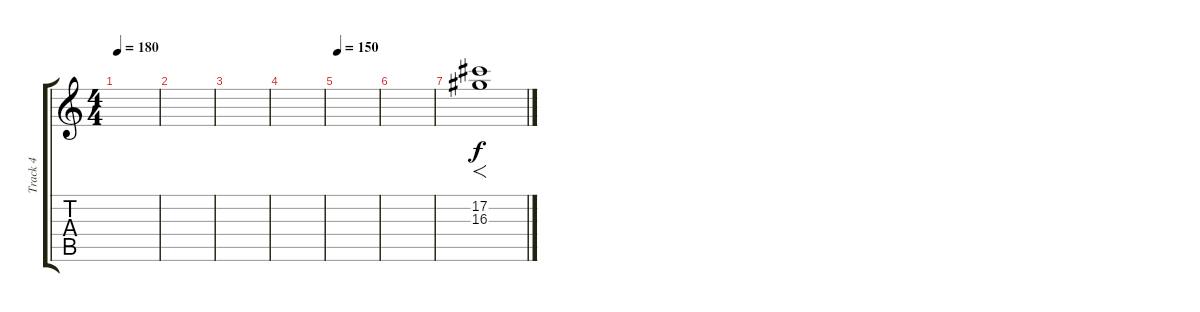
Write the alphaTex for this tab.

\track ("Track 4" "Track 4") {instrument distortionguitar}
\staff {score tabs}
\tuning (Db4 Ab3 E3 B2 Gb2 Db2) {hide}
\ts (4 4)
\tempo 180
\clef g2
\ks c
|
|
|
|
\tempo 150
|
|
(17.2 16.3).1{f}
